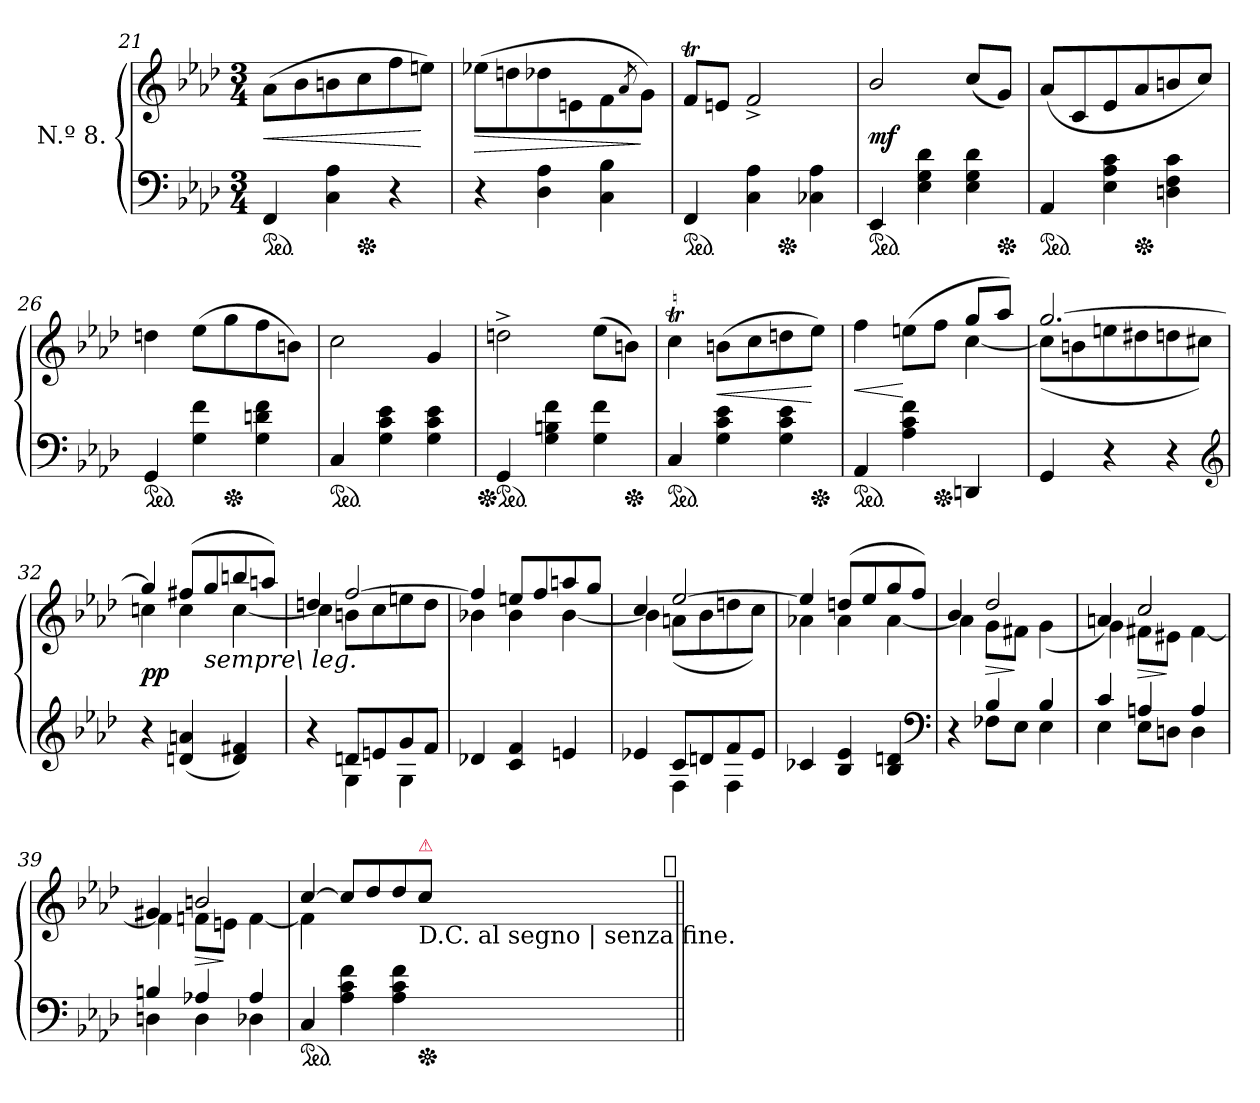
**kern	**kern	**dynam
*part1	*part1	*part1
*staff2	*staff1	*staff1/2
*I" N.º 8.	*	*
*clefF4	*clefG2	*
*k[b-e-a-d-]	*k[b-e-a-d-]	*
*M3/4	*M3/4	*
*ped	*	*
=21	=21	=21
4FF	(>8a-L	<
.	8b-	.
4C 4A-	8bn	.
*Xped	*	*
.	8cc	.
4r	8ff	.
.	8eenJ)	[
=22	=22	=22
4r	(>8ee-X\L	>
.	8ddn\	.
4D- 4A-	8dd-X\	.
.	8en\	.
4C 4B-	8f\	.
.	8qa-	.
.	8g\J)	]
=23	=23	=23
*ped	*	*
*	*^	*
4FF	8fTL	4.ryy	.
.	8enJ	.	.
4C 4A-	2f^<	.	.
*Xped	*	*	*
.	.	4.ryy	.
4C-X 4A-	.	.	.
*	*v	*v	*
=24	=24	=24
*ped	*	*
4EE-	2b-/	mf
4E- 4G 4d-	.	.
4E- 4G 4d-	(<8ccL	.
*Xped	*	*
.	8gJ)	.
=25	=25	=25
*ped	*	*
4AA-	(<8a-L	.
.	8c	.
4E- 4A- 4c	8e-	.
*Xped	*	*
.	8a-	.
4Dn 4F 4c	8bn	.
.	8ccJ)	.
=26	=26	=26
*ped	*	*
4GG	4ddn	.
4G 4f	(>8ee-L	.
*Xped	*	*
.	8gg	.
4G 4dn 4f	8ff	.
.	8bnJ)	.
=27	=27	=27
*ped	*	*
4C	2cc	.
4G 4c 4e-	.	.
4G 4c 4e-	4g	.
=28	=28	=28
*Xped	*	*
*ped	*	*
4GG	2ddn^<	.
4G 4Bn 4f	.	.
4G 4f	(>8ee-L	.
*Xped	*	*
.	8bnJ)	.
=29	=29	=29
*ped	*	*
4C	4ccT	.
4G 4c 4e-	(>8bnL	<
.	8cc	.
4G 4c 4e-	8ddn	.
*Xped	*	*
.	8ee-J)	[
=30	=30	=30
*	*^	*
*ped	*	*	*
4AA-	4ff	4reyy	<
4A- 4c 4f	(>8eenL	4rgyy	[
*Xped	*	*	*
.	8ffJ	.	.
4DDn	8ggL	[4cc	.
.	8aa-J)	.	.
=31	=31	=31	=31
4GG	[2.gg	(>8ccL]	.
.	.	8bn	.
4r	.	8een	.
.	.	8dd#X	.
4r	.	8ddn	.
.	.	8cc#XJ)	.
*clefG2	*	*	*
=32	=32	=32	=32
4r	4gg]	4ccn	pp
(>4dn 4an	(>8ff#XL	4cc	.
!	!LO:TX:b:i:t=sempre\ leg.	!	!
.	8gg	.	.
4d 4f#X)	8bbn	[4cc	.
.	8aanJ)	.	.
=33	=33	=33	=33
*^	*	*	*
4r	4rFyy	4ddn	4cc]	.
8dnL	4G	[2ff	8bnL	.
8en	.	.	8cc	.
8g	4G	.	8een	.
8fJ	.	.	8ddJ	.
*v	*v	*	*	*
=34	=34	=34	=34
4d-X	4ff]	4b-X	.
4c 4f	8eenL	4b-	.
.	8ff	.	.
4en	8aan	[4b-	.
.	8ggJ	.	.
=35	=35	=35	=35
*^	*	*	*
4e-X	4rDyy	4cc	4b-]	.
8cL	4F	[2ee-	(<8anL	.
8dn	.	.	8b-	.
8f	4F	.	8ddn	.
8e-J	.	.	8ccJ)	.
*v	*v	*	*	*
=36	=36	=36	=36
4c-X	4ee-]	4a-X	.
4B- 4e-	(>8ddnL	4a-	.
.	8ee-	.	.
4B- 4dn	8gg	[4a-	.
.	8ffJ)	.	.
*clefF4	*	*	*
=37	=37	=37	=37
*^	*	*	*
4ryy	4r	4b-	4a-]	.
4B-/	8F-X\L	2dd-	8gL	>
.	8E-J	.	8f#XJ	]
4B-/	4E-	.	(<4g	.
=38	=38	=38	=38	=38
4c	4E-	4an)	4g	.
4An	8E-L	2cc	8f#XL	>
.	8DnJ	.	8e#XJ	]
4A	4D	.	[4f#	.
=39	=39	=39	=39	=39
4Bn	4Dn	4g#X	4f#]	.
4A-X	4D	2bn	8fnL	>
.	.	.	8enJ	]
4A-	4D-X	.	[4f	.
*v	*v	*	*	*
=40	=40	=40	=40
*ped	*	*	*
4C	[4cc	4f]	.
4A- 4c 4f	8cc/L]	4ryy	.
.	8dd-/	.	.
4A- 4c 4f	8dd-/	4ryy	.
!	!LO:TX:a:color=crimson:t=⚠	!	!
!	!LO:TX:b:t=D.C. al segno | senza fine.	!	!
*Xped	*	*	*
.	8cc/J	.	.
*	*v	*v	*
!	!LO:TX:a:t=𝄋	!
=||	=||	=||
*-	*-	*-
